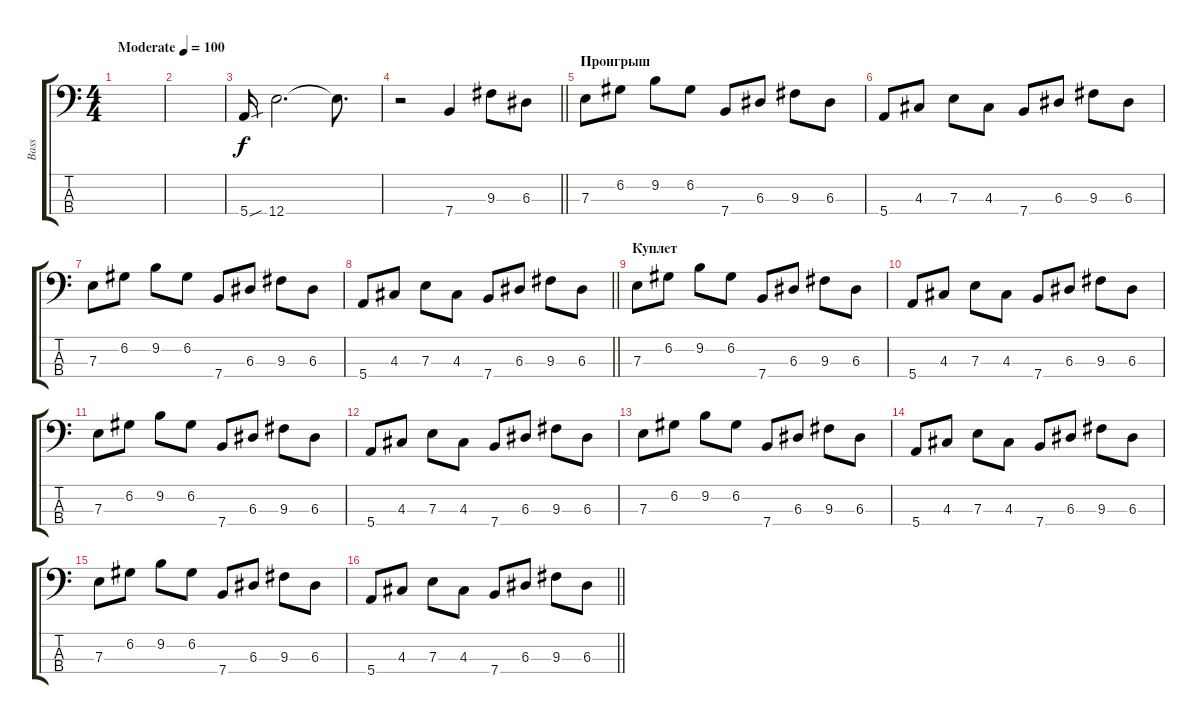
\track ("Bass" "Bass") {instrument electricbassfinger}
\staff {score tabs}
\tuning (G2 D2 A1 E1) {hide}
\ts (4 4)
\tempo (100 "Moderate")
\clef f4
\ks c
|
|
5.4{sou}.16 12.4.2{d} 12.4{t}.8{d} |
\barLineRight lightlight
r.2 7.4.4 9.3.8 6.3.8 |
\section ("" "Проигрыш")
7.3.8 6.2.8 9.2.8 6.2.8 7.4.8 6.3.8 9.3.8 6.3.8 |
5.4.8 4.3.8 7.3.8 4.3.8 7.4.8 6.3.8 9.3.8 6.3.8 |
7.3.8 6.2.8 9.2.8 6.2.8 7.4.8 6.3.8 9.3.8 6.3.8 |
\barLineRight lightlight
5.4.8 4.3.8 7.3.8 4.3.8 7.4.8 6.3.8 9.3.8 6.3.8 |
\section ("" "Куплет")
7.3.8 6.2.8 9.2.8 6.2.8 7.4.8 6.3.8 9.3.8 6.3.8 |
5.4.8 4.3.8 7.3.8 4.3.8 7.4.8 6.3.8 9.3.8 6.3.8 |
7.3.8 6.2.8 9.2.8 6.2.8 7.4.8 6.3.8 9.3.8 6.3.8 |
5.4.8 4.3.8 7.3.8 4.3.8 7.4.8 6.3.8 9.3.8 6.3.8 |
7.3.8 6.2.8 9.2.8 6.2.8 7.4.8 6.3.8 9.3.8 6.3.8 |
5.4.8 4.3.8 7.3.8 4.3.8 7.4.8 6.3.8 9.3.8 6.3.8 |
7.3.8 6.2.8 9.2.8 6.2.8 7.4.8 6.3.8 9.3.8 6.3.8 |
\barLineRight lightlight
5.4.8 4.3.8 7.3.8 4.3.8 7.4.8 6.3.8 9.3.8 6.3.8
